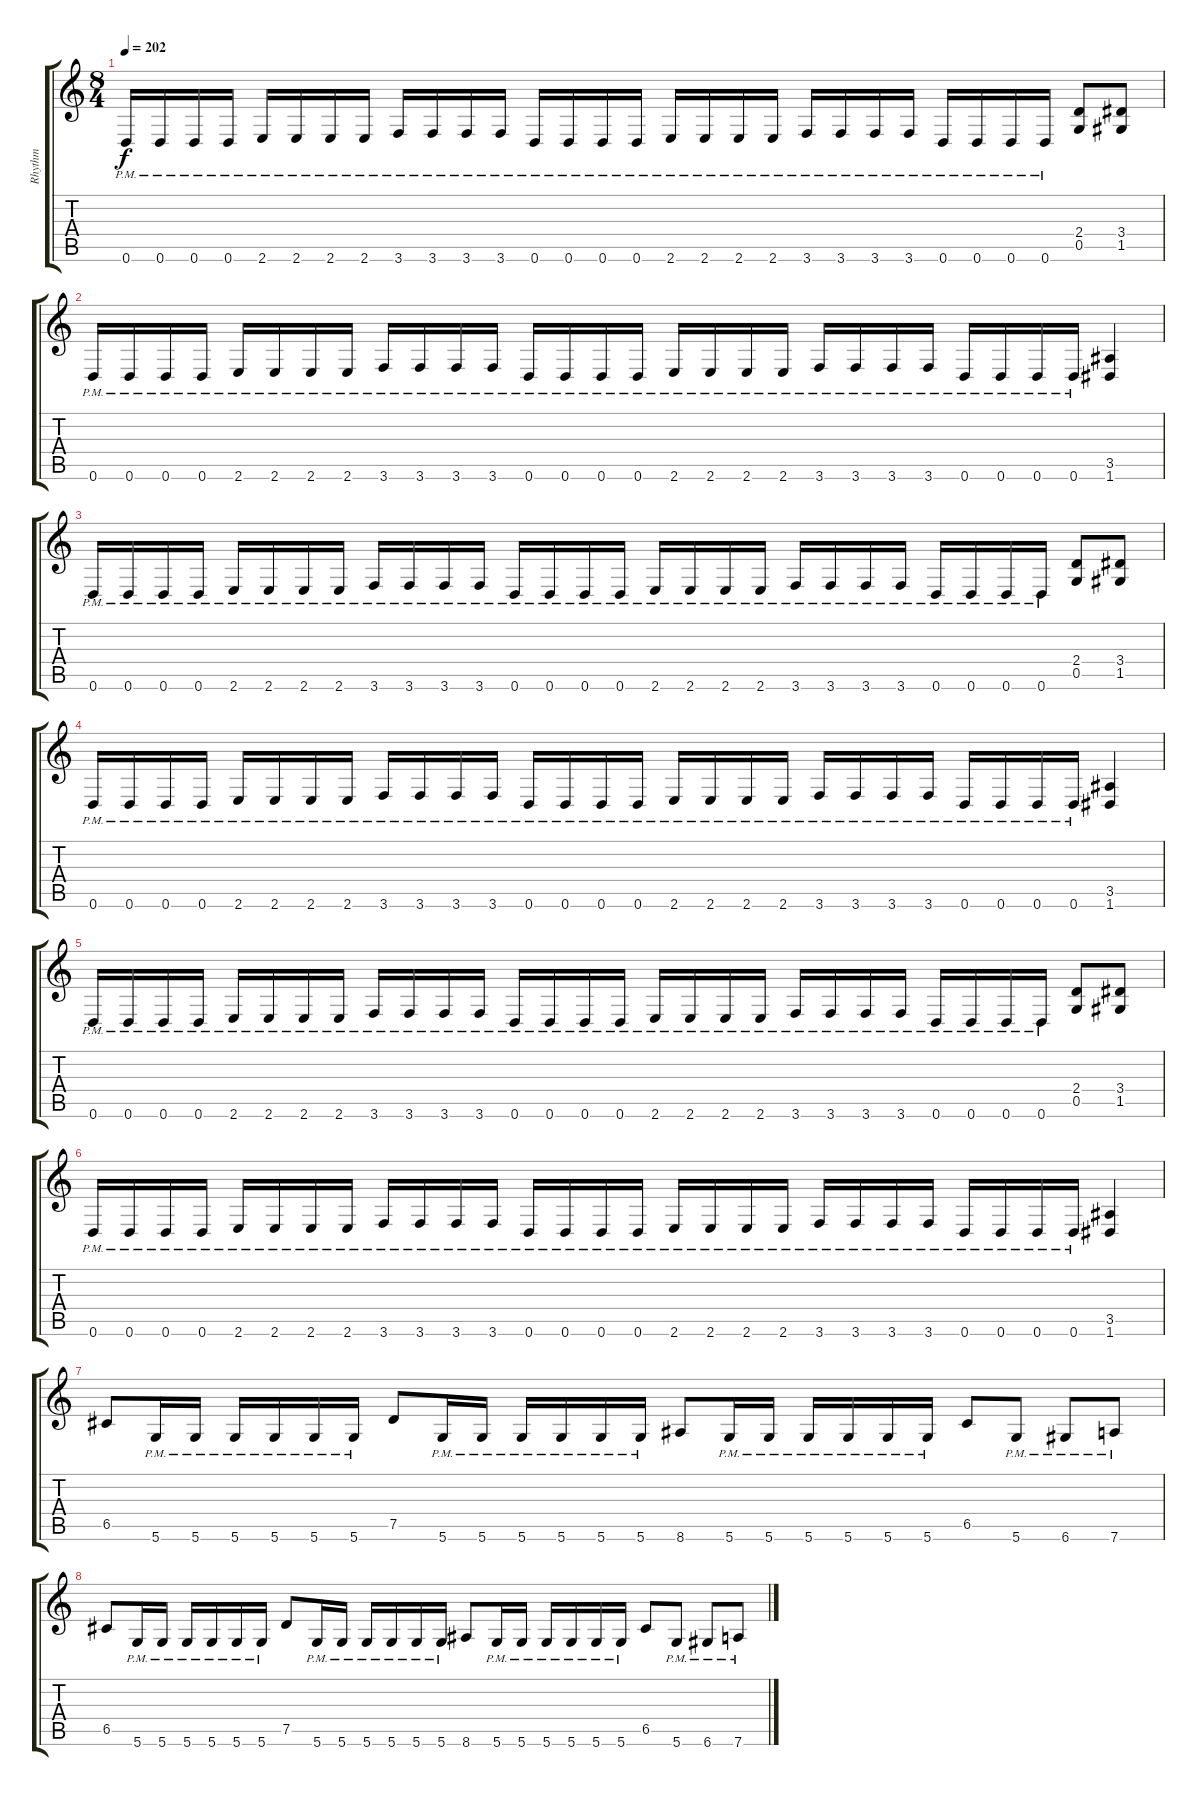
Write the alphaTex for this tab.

\track ("Rhythm" "Rhythm") {instrument overdrivenguitar}
\staff {score tabs}
\tuning (D4 A3 F3 C3 G2 D2) {hide}
\ts (8 4)
\tempo 202
\clef g2
\ks c
0.6{pm}.16{dy f} 0.6{pm}.16 0.6{pm}.16 0.6{pm}.16 2.6{pm}.16 2.6{pm}.16 2.6{pm}.16 2.6{pm}.16 3.6{pm}.16 3.6{pm}.16 3.6{pm}.16 3.6{pm}.16 0.6{pm}.16 0.6{pm}.16 0.6{pm}.16 0.6{pm}.16 2.6{pm}.16 2.6{pm}.16 2.6{pm}.16 2.6{pm}.16 3.6{pm}.16 3.6{pm}.16 3.6{pm}.16 3.6{pm}.16 0.6{pm}.16 0.6{pm}.16 0.6{pm}.16 0.6{pm}.16 (2.4 0.5).8 (3.4 1.5).8 |
0.6{pm}.16 0.6{pm}.16 0.6{pm}.16 0.6{pm}.16 2.6{pm}.16 2.6{pm}.16 2.6{pm}.16 2.6{pm}.16 3.6{pm}.16 3.6{pm}.16 3.6{pm}.16 3.6{pm}.16 0.6{pm}.16 0.6{pm}.16 0.6{pm}.16 0.6{pm}.16 2.6{pm}.16 2.6{pm}.16 2.6{pm}.16 2.6{pm}.16 3.6{pm}.16 3.6{pm}.16 3.6{pm}.16 3.6{pm}.16 0.6{pm}.16 0.6{pm}.16 0.6{pm}.16 0.6{pm}.16 (3.5 1.6).4 |
0.6{pm}.16 0.6{pm}.16 0.6{pm}.16 0.6{pm}.16 2.6{pm}.16 2.6{pm}.16 2.6{pm}.16 2.6{pm}.16 3.6{pm}.16 3.6{pm}.16 3.6{pm}.16 3.6{pm}.16 0.6{pm}.16 0.6{pm}.16 0.6{pm}.16 0.6{pm}.16 2.6{pm}.16 2.6{pm}.16 2.6{pm}.16 2.6{pm}.16 3.6{pm}.16 3.6{pm}.16 3.6{pm}.16 3.6{pm}.16 0.6{pm}.16 0.6{pm}.16 0.6{pm}.16 0.6{pm}.16 (2.4 0.5).8 (3.4 1.5).8 |
0.6{pm}.16 0.6{pm}.16 0.6{pm}.16 0.6{pm}.16 2.6{pm}.16 2.6{pm}.16 2.6{pm}.16 2.6{pm}.16 3.6{pm}.16 3.6{pm}.16 3.6{pm}.16 3.6{pm}.16 0.6{pm}.16 0.6{pm}.16 0.6{pm}.16 0.6{pm}.16 2.6{pm}.16 2.6{pm}.16 2.6{pm}.16 2.6{pm}.16 3.6{pm}.16 3.6{pm}.16 3.6{pm}.16 3.6{pm}.16 0.6{pm}.16 0.6{pm}.16 0.6{pm}.16 0.6{pm}.16 (3.5 1.6).4 |
0.6{pm}.16 0.6{pm}.16 0.6{pm}.16 0.6{pm}.16 2.6{pm}.16 2.6{pm}.16 2.6{pm}.16 2.6{pm}.16 3.6{pm}.16 3.6{pm}.16 3.6{pm}.16 3.6{pm}.16 0.6{pm}.16 0.6{pm}.16 0.6{pm}.16 0.6{pm}.16 2.6{pm}.16 2.6{pm}.16 2.6{pm}.16 2.6{pm}.16 3.6{pm}.16 3.6{pm}.16 3.6{pm}.16 3.6{pm}.16 0.6{pm}.16 0.6{pm}.16 0.6{pm}.16 0.6{pm}.16 (2.4 0.5).8 (3.4 1.5).8 |
0.6{pm}.16 0.6{pm}.16 0.6{pm}.16 0.6{pm}.16 2.6{pm}.16 2.6{pm}.16 2.6{pm}.16 2.6{pm}.16 3.6{pm}.16 3.6{pm}.16 3.6{pm}.16 3.6{pm}.16 0.6{pm}.16 0.6{pm}.16 0.6{pm}.16 0.6{pm}.16 2.6{pm}.16 2.6{pm}.16 2.6{pm}.16 2.6{pm}.16 3.6{pm}.16 3.6{pm}.16 3.6{pm}.16 3.6{pm}.16 0.6{pm}.16 0.6{pm}.16 0.6{pm}.16 0.6{pm}.16 (3.5 1.6).4 |
6.5.8 5.6{pm}.16 5.6{pm}.16 5.6{pm}.16 5.6{pm}.16 5.6{pm}.16 5.6{pm}.16 7.5.8 5.6{pm}.16 5.6{pm}.16 5.6{pm}.16 5.6{pm}.16 5.6{pm}.16 5.6{pm}.16 8.6.8 5.6{pm}.16 5.6{pm}.16 5.6{pm}.16 5.6{pm}.16 5.6{pm}.16 5.6{pm}.16 6.5.8 5.6{pm}.8 6.6{pm}.8 7.6{pm}.8 |
6.5.8 5.6{pm}.16 5.6{pm}.16 5.6{pm}.16 5.6{pm}.16 5.6{pm}.16 5.6{pm}.16 7.5.8 5.6{pm}.16 5.6{pm}.16 5.6{pm}.16 5.6{pm}.16 5.6{pm}.16 5.6{pm}.16 8.6.8 5.6{pm}.16 5.6{pm}.16 5.6{pm}.16 5.6{pm}.16 5.6{pm}.16 5.6{pm}.16 6.5.8 5.6{pm}.8 6.6{pm}.8 7.6{pm}.8
